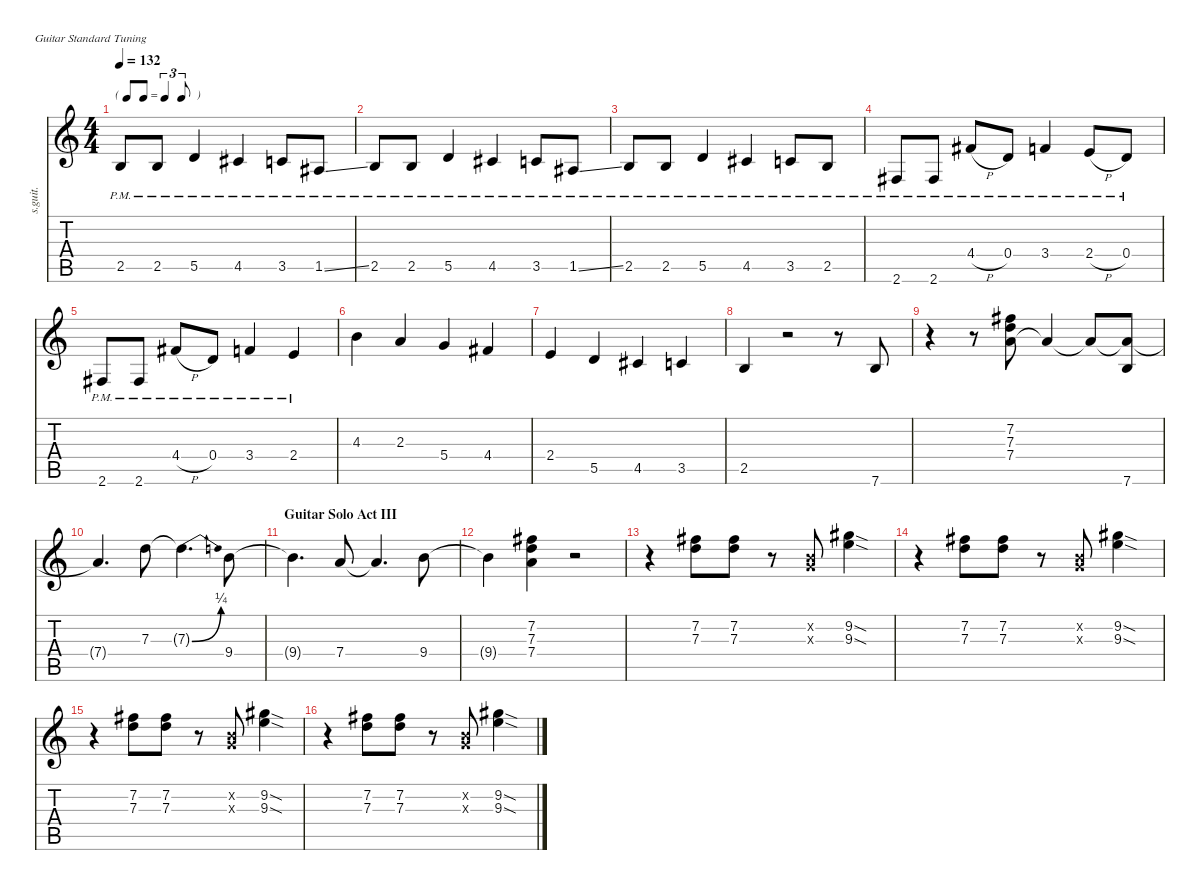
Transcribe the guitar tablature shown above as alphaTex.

\defaultSystemsLayout 4
\hideDynamics
\bracketExtendMode nobrackets
\track ("David Gilmour | Fender Stratocaster | Lead Guitar 2" "s.guit.") {instrument overdrivenguitar}
\staff {score tabs}
\tuning (E4 B3 G3 D3 A2 E2)
\ts (4 4)
\tf triplet8th
\tempo 132
\clef g2
\ks c
2.5{pm}.8{dy f} 2.5{pm}.8 5.5{pm}.4 4.5{pm acc #}.4 3.5{pm}.8 1.5{ss pm acc #}.8 |
2.5{pm}.8 2.5{pm}.8 5.5{pm}.4 4.5{pm acc #}.4 3.5{pm}.8 1.5{ss pm acc #}.8 |
2.5{pm}.8 2.5{pm}.8 5.5{pm}.4 4.5{pm acc #}.4 3.5{pm}.8 2.5{pm}.8 |
2.6{pm acc #}.8 2.6{pm acc #}.8 4.4{h pm acc #}.8 0.4{pm}.8 3.4{pm}.4 2.4{h pm}.8 0.4{pm}.8 |
2.6{pm acc #}.8 2.6{pm acc #}.8 4.4{h pm acc #}.8 0.4{pm}.8 3.4{pm}.4 2.4{pm}.4 |
4.3.4 2.3.4 5.4.4 4.4{acc #}.4 |
2.4.4 5.5.4 4.5{acc #}.4 3.5.4 |
2.5.4 r.2 r.8 7.6.8 |
r.4 r.8 (7.2{acc #} 7.3 7.4).8 7.4{t}.4 7.4{t}.8 (7.4{t} 7.6).8 |
7.4{t}.4{d} 7.3.8 7.3{be (bend 0 0 15 1) t}.4{d} 9.4.8 |
\section ("" "Guitar Solo Act III")
9.4{t}.4{d} 7.4.8 7.4{t}.4{d} 9.4.8 |
9.4{t}.4 (7.2{acc #} 7.3 7.4).4 r.2 |
r.4 (7.2{acc #} 7.3).8 (7.2{acc #} 7.3).8 r.8 (0.2{x} 0.3{x}).8 (9.2{sod acc #} 9.3{sod}).4 |
r.4 (7.2{acc #} 7.3).8 (7.2{acc #} 7.3).8 r.8 (0.2{x} 0.3{x}).8 (9.2{sod acc #} 9.3{sod}).4 |
r.4 (7.2{acc #} 7.3).8 (7.2{acc #} 7.3).8 r.8 (0.2{x} 0.3{x}).8 (9.2{sod acc #} 9.3{sod}).4 |
r.4 (7.2{acc #} 7.3).8 (7.2{acc #} 7.3).8 r.8 (0.2{x} 0.3{x}).8 (9.2{sod acc #} 9.3{sod}).4
